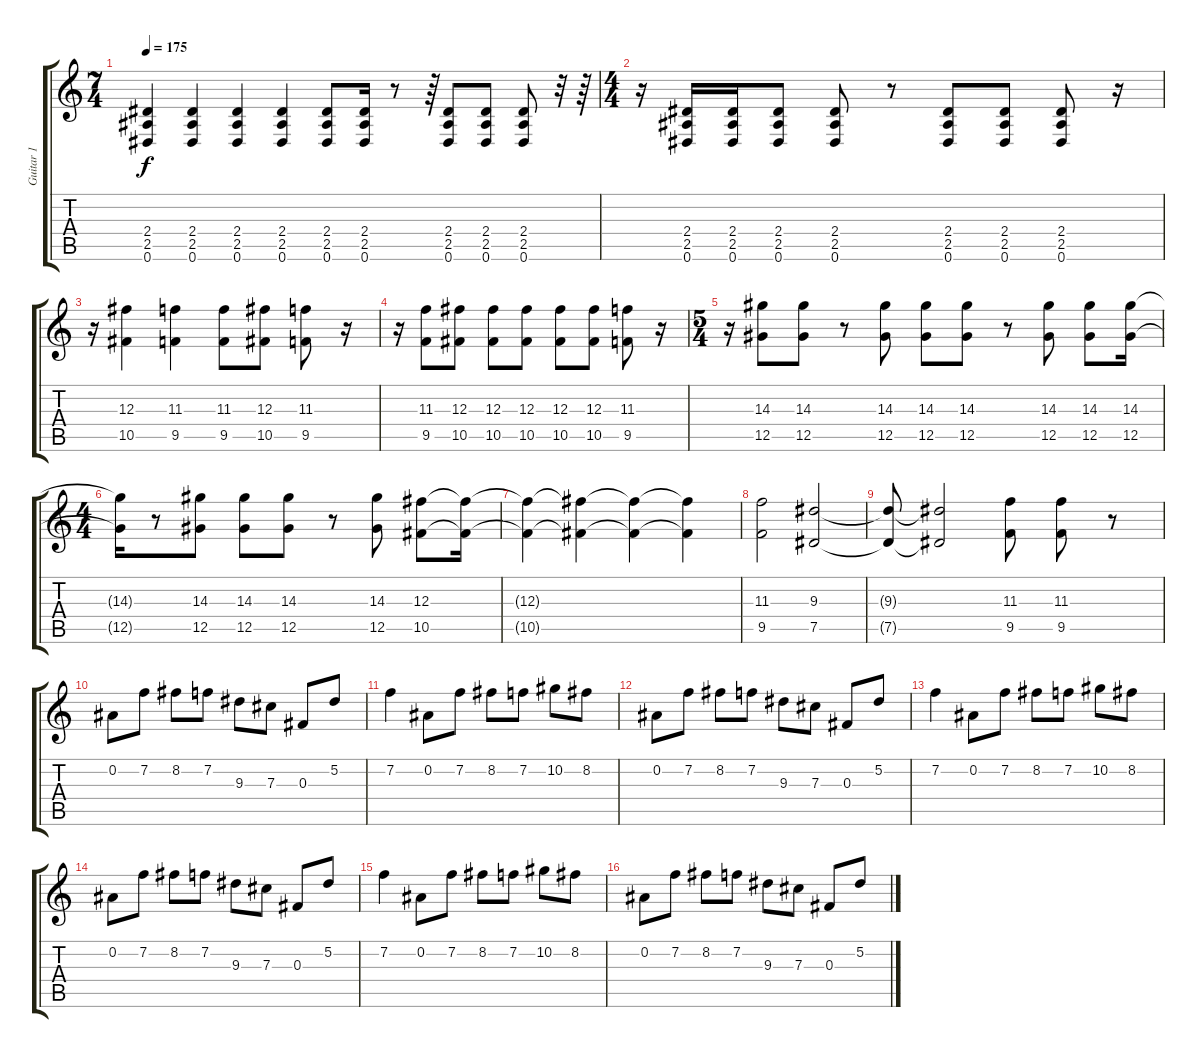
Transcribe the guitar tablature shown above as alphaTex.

\track ("Guitar 1" "Guitar 1") {instrument overdrivenguitar}
\staff {score tabs}
\tuning (Eb4 Bb3 Gb3 Db3 Ab2 Eb2) {hide}
\ts (7 4)
\tempo 175
\clef g2
\ks c
(2.4 2.5 0.6).4{dy f} (2.4 2.5 0.6).4 (2.4 2.5 0.6).4 (2.4 2.5 0.6).4 (2.4 2.5 0.6).8 (2.4 2.5 0.6).16 r.8 r.64 (2.4 2.5 0.6).8 (2.4 2.5 0.6).8 (2.4 2.5 0.6).8 r.32 r.64 |
\ts (4 4)
r.16 (2.4 2.5 0.6).16 (2.4 2.5 0.6).16 (2.4 2.5 0.6).8 (2.4 2.5 0.6).8 r.8 (2.4 2.5 0.6).8 (2.4 2.5 0.6).8 (2.4 2.5 0.6).8 r.16 |
r.16 (12.3 10.5).4 (11.3 9.5).4 (11.3 9.5).8 (12.3 10.5).8 (11.3 9.5).8 r.16 |
r.16 (11.3 9.5).8 (12.3 10.5).8 (12.3 10.5).8 (12.3 10.5).8 (12.3 10.5).8 (12.3 10.5).8 (11.3 9.5).8 r.16 |
\ts (5 4)
r.16 (14.3 12.5).8 (14.3 12.5).8 r.8 (14.3 12.5).8 (14.3 12.5).8 (14.3 12.5).8 r.8 (14.3 12.5).8 (14.3 12.5).8 (14.3 12.5).16 |
\ts (4 4)
(14.3{t} 12.5{t}).16 r.8 (14.3 12.5).8 (14.3 12.5).8 (14.3 12.5).8 r.8 (14.3 12.5).8 (12.3 10.5).8 (12.3{t} 10.5{t}).16 |
(12.3{t} 10.5{t}).4 (12.3{t} 10.5{t}).4 (12.3{t} 10.5{t}).4 (12.3{t} 10.5{t}).4 |
(11.3 9.5).2 (9.3 7.5).2 |
(9.3{t} 7.5{t}).8 (9.3{t} 7.5{t}).2 (11.3 9.5).8 (11.3 9.5).8 r.8 |
0.2.8 7.2.8 8.2.8 7.2.8 9.3.8 7.3.8 0.3.8 5.2.8 |
7.2.4 0.2.8 7.2.8 8.2.8 7.2.8 10.2.8 8.2.8 |
0.2.8 7.2.8 8.2.8 7.2.8 9.3.8 7.3.8 0.3.8 5.2.8 |
7.2.4 0.2.8 7.2.8 8.2.8 7.2.8 10.2.8 8.2.8 |
0.2.8 7.2.8 8.2.8 7.2.8 9.3.8 7.3.8 0.3.8 5.2.8 |
7.2.4 0.2.8 7.2.8 8.2.8 7.2.8 10.2.8 8.2.8 |
0.2.8 7.2.8 8.2.8 7.2.8 9.3.8 7.3.8 0.3.8 5.2.8
